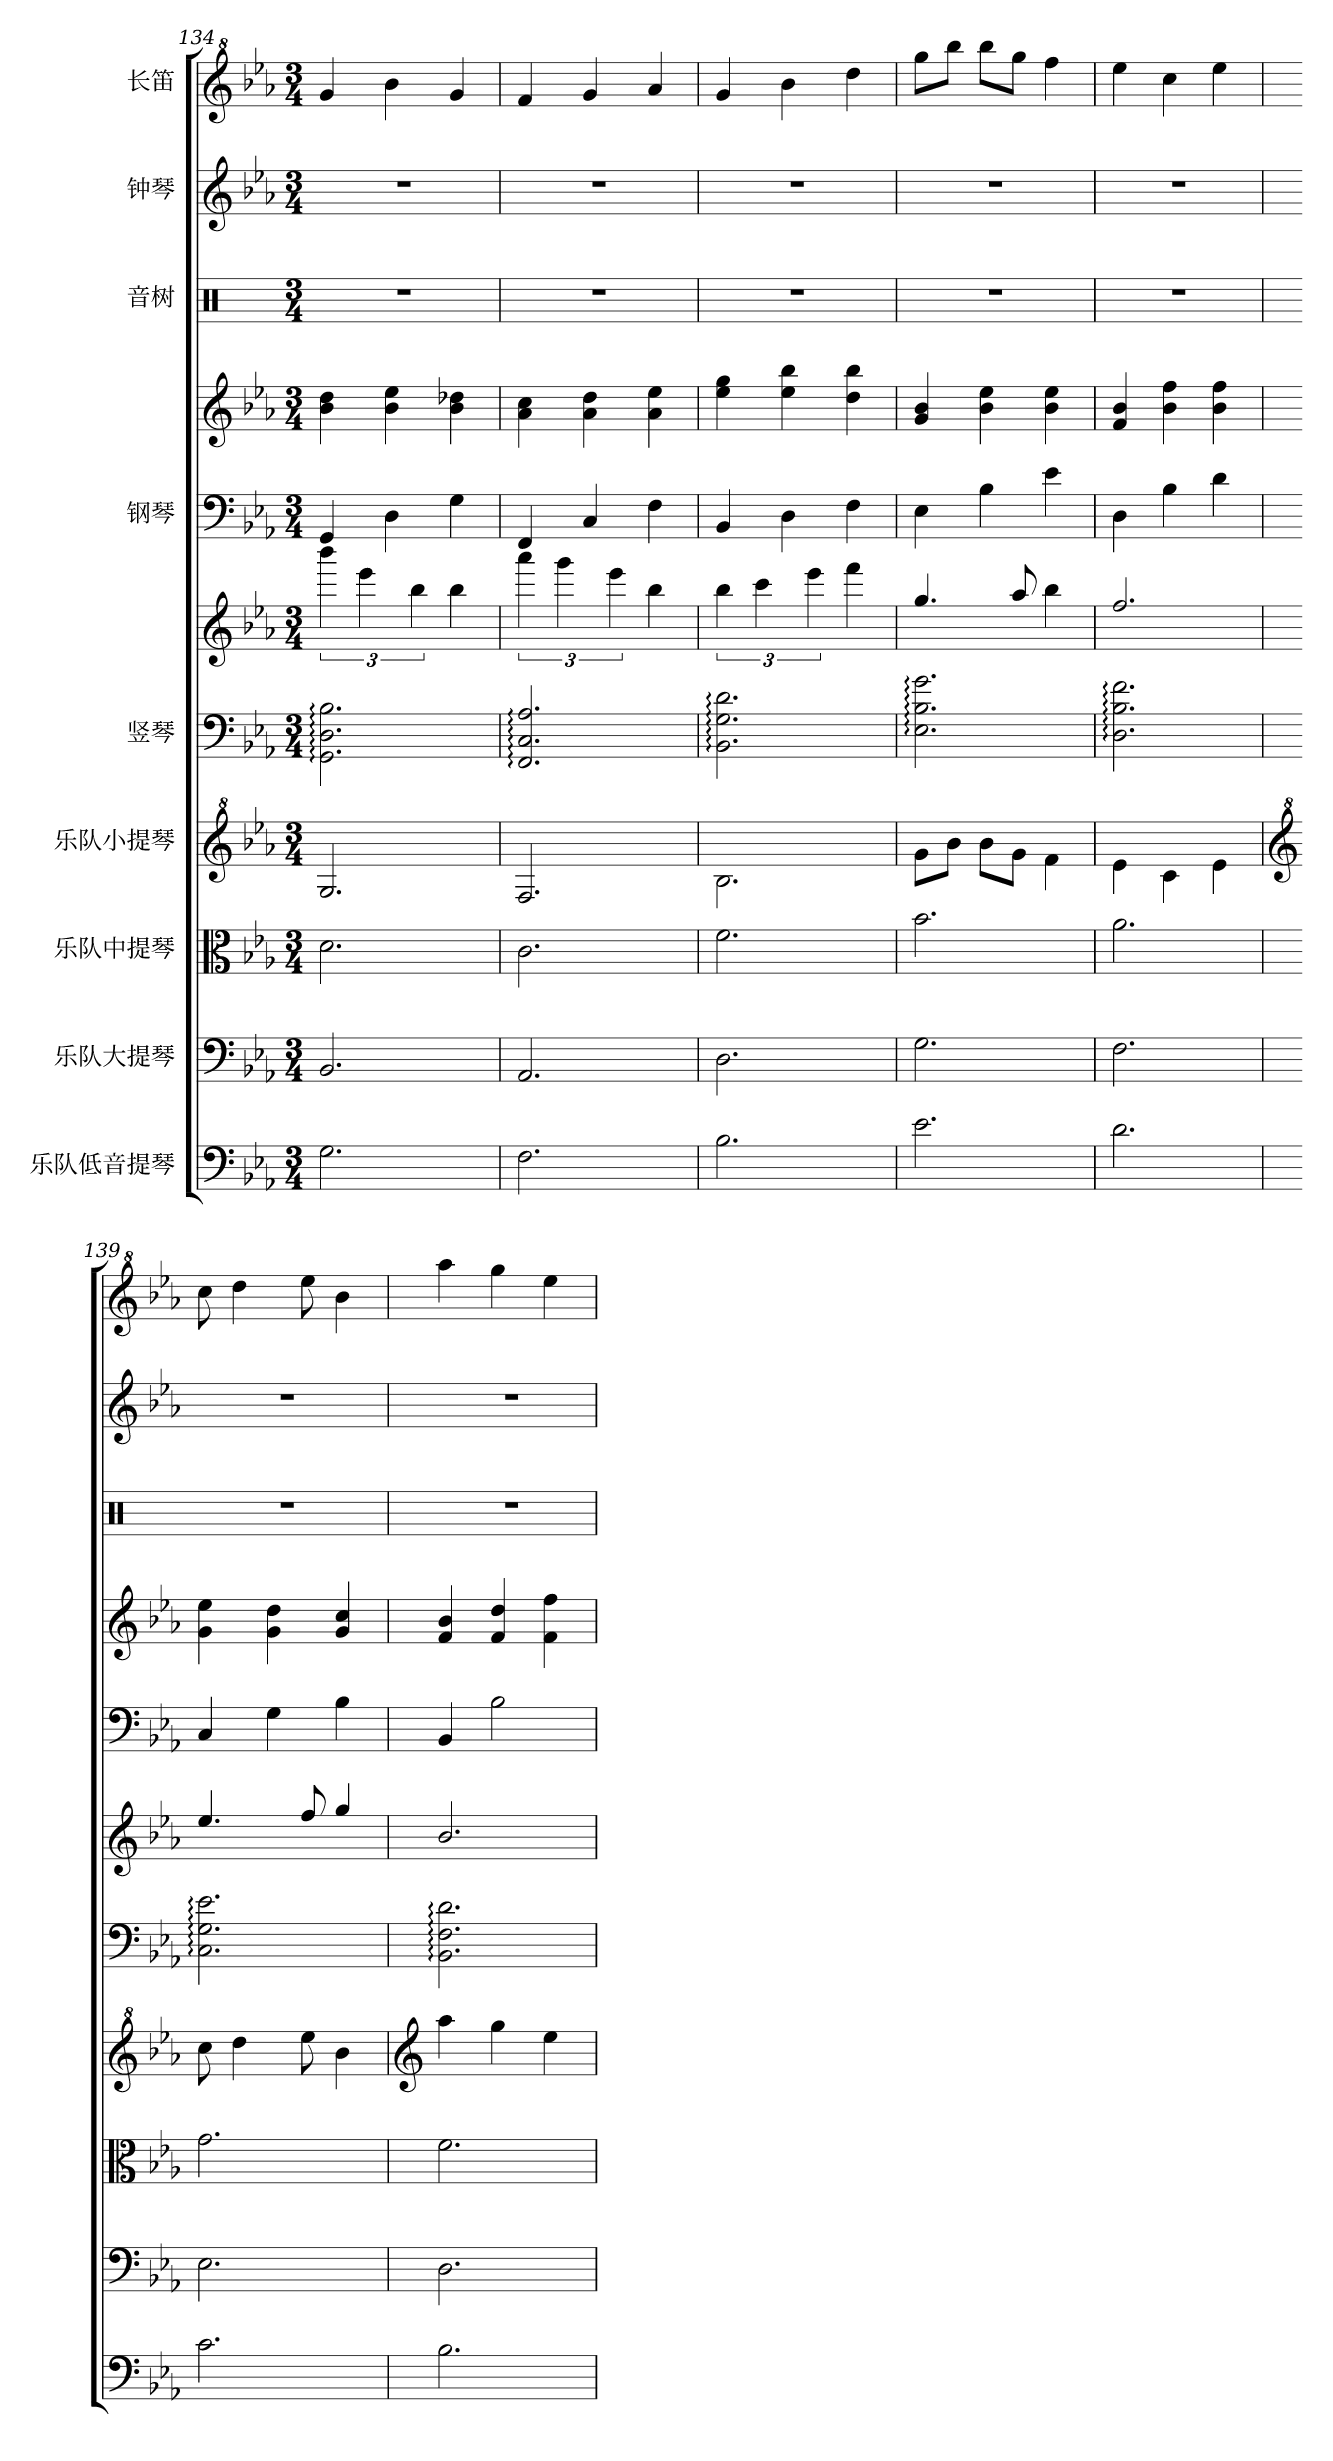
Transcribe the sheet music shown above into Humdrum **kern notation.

**kern	**kern	**kern	**kern	**kern	**kern	**kern	**kern	**kern	**kern	**kern
*part9	*part8	*part7	*part6	*part5	*part5	*part4	*part4	*part3	*part2	*part1
*staff11	*staff10	*staff9	*staff8	*staff7	*staff6	*staff5	*staff4	*staff3	*staff2	*staff1
*I"乐队低音提琴	*I"乐队大提琴	*I"乐队中提琴	*I"乐队小提琴	*I"竖琴	*	*I"钢琴	*	*I"音树	*I"钟琴	*I"长笛
*clefF4	*clefF4	*clefC3	*clefG^2	*clefF4	*clefG2	*clefF4	*clefG2	*clefX	*clefG2	*clefG^2
*ITrd7c12	*	*	*	*	*	*	*	*	*ITrd-14c-24	*
*k[b-e-a-]	*k[b-e-a-]	*k[b-e-a-]	*k[b-e-a-]	*k[b-e-a-]	*k[b-e-a-]	*k[b-e-a-]	*k[b-e-a-]	*k[]	*k[b-e-a-]	*k[b-e-a-]
*M3/4	*M3/4	*M3/4	*M3/4	*M3/4	*M3/4	*M3/4	*M3/4	*M3/4	*M3/4	*M3/4
=134	=134	=134	=134	=134	=134	=134	=134	=134	=134	=134
2.GG\	2.BB-/	2.d\	2.g/	2.GG\: 2.D\: 2.B-\:	6bbb-\	4GG/	4b-\ 4dd\	2.r	2.r	4gg/
.	.	.	.	.	6eee-\	.	.	.	.	.
.	.	.	.	.	.	4D\	4b-\ 4ee-\	.	.	4bb-\
.	.	.	.	.	6bb-\	.	.	.	.	.
.	.	.	.	.	4bb-\	4G\	4b-\ 4dd-X\	.	.	4gg/
!!LO:PB:g=z
=135	=135	=135	=135	=135	=135	=135	=135	=135	=135	=135
2.FF\	2.AA-/	2.c\	2.f/	2.FF/: 2.C/: 2.A-/:	6aaa-\	4FF/	4a-\ 4cc\	2.r	2.r	4ff/
.	.	.	.	.	6ggg\	.	.	.	.	.
.	.	.	.	.	.	4C/	4a-\ 4dd\	.	.	4gg/
.	.	.	.	.	6eee-\	.	.	.	.	.
.	.	.	.	.	4bb-\	4F\	4a-\ 4ee-\	.	.	4aa-/
=136	=136	=136	=136	=136	=136	=136	=136	=136	=136	=136
2.BB-\	2.D\	2.f\	2.b-\	2.BB-\: 2.G\: 2.d\:	6bb-\	4BB-/	4ee-\ 4gg\	2.r	2.r	4gg/
.	.	.	.	.	6ccc\	.	.	.	.	.
.	.	.	.	.	.	4D\	4ee-\ 4bb-\	.	.	4bb-\
.	.	.	.	.	6eee-\	.	.	.	.	.
.	.	.	.	.	4fff\	4F\	4dd\ 4bb-\	.	.	4ddd\
=137	=137	=137	=137	=137	=137	=137	=137	=137	=137	=137
2.E-\	2.G\	2.b-\	8gg\L	2.E-\: 2.B-\: 2.g\:	4.gg/	4E-\	4g/ 4b-/	2.r	2.r	8ggg\L
.	.	.	8bb-\J	.	.	.	.	.	.	8bbb-\J
.	.	.	8bb-\L	.	.	4B-\	4b-\ 4ee-\	.	.	8bbb-\L
.	.	.	8gg\J	.	8aa-/	.	.	.	.	8ggg\J
.	.	.	4ff\	.	4bb-\	4e-\	4b-\ 4ee-\	.	.	4fff\
=138	=138	=138	=138	=138	=138	=138	=138	=138	=138	=138
2.D\	2.F\	2.a-\	4ee-\	2.D\: 2.B-\: 2.f\:	2.ff/	4D\	4f/ 4b-/	2.r	2.r	4eee-\
.	.	.	4cc\	.	.	4B-\	4b-\ 4ff\	.	.	4ccc\
.	.	.	4ee-\	.	.	4d\	4b-\ 4ff\	.	.	4eee-\
=139	=139	=139	=139	=139	=139	=139	=139	=139	=139	=139
*	*	*	*clefG^2	*	*	*	*	*	*	*
2.C\	2.E-\	2.g\	8ccc\	2.C\: 2.G\: 2.e-\:	4.ee-/	4C/	4g\ 4ee-\	2.r	2.r	8ccc\
.	.	.	4ddd\	.	.	.	.	.	.	4ddd\
.	.	.	.	.	.	4G\	4g\ 4dd\	.	.	.
.	.	.	8eee-\	.	8ff/	.	.	.	.	8eee-\
.	.	.	4bb-\	.	4gg/	4B-\	4g/ 4cc/	.	.	4bb-\
=140	=140	=140	=140	=140	=140	=140	=140	=140	=140	=140
*	*	*	*clefG2	*	*	*	*	*	*	*
2.BB-\	2.D\	2.f\	4aa-\	2.BB-\: 2.F\: 2.d\:	2.b-/	4BB-/	4f/ 4b-/	2.r	2.r	4aaa-\
.	.	.	4gg\	.	.	2B-\	4f/ 4dd/	.	.	4ggg\
.	.	.	4ee-\	.	.	.	4f\ 4ff\	.	.	4eee-\
=	=	=	=	=	=	=	=	=	=	=
*-	*-	*-	*-	*-	*-	*-	*-	*-	*-	*-
